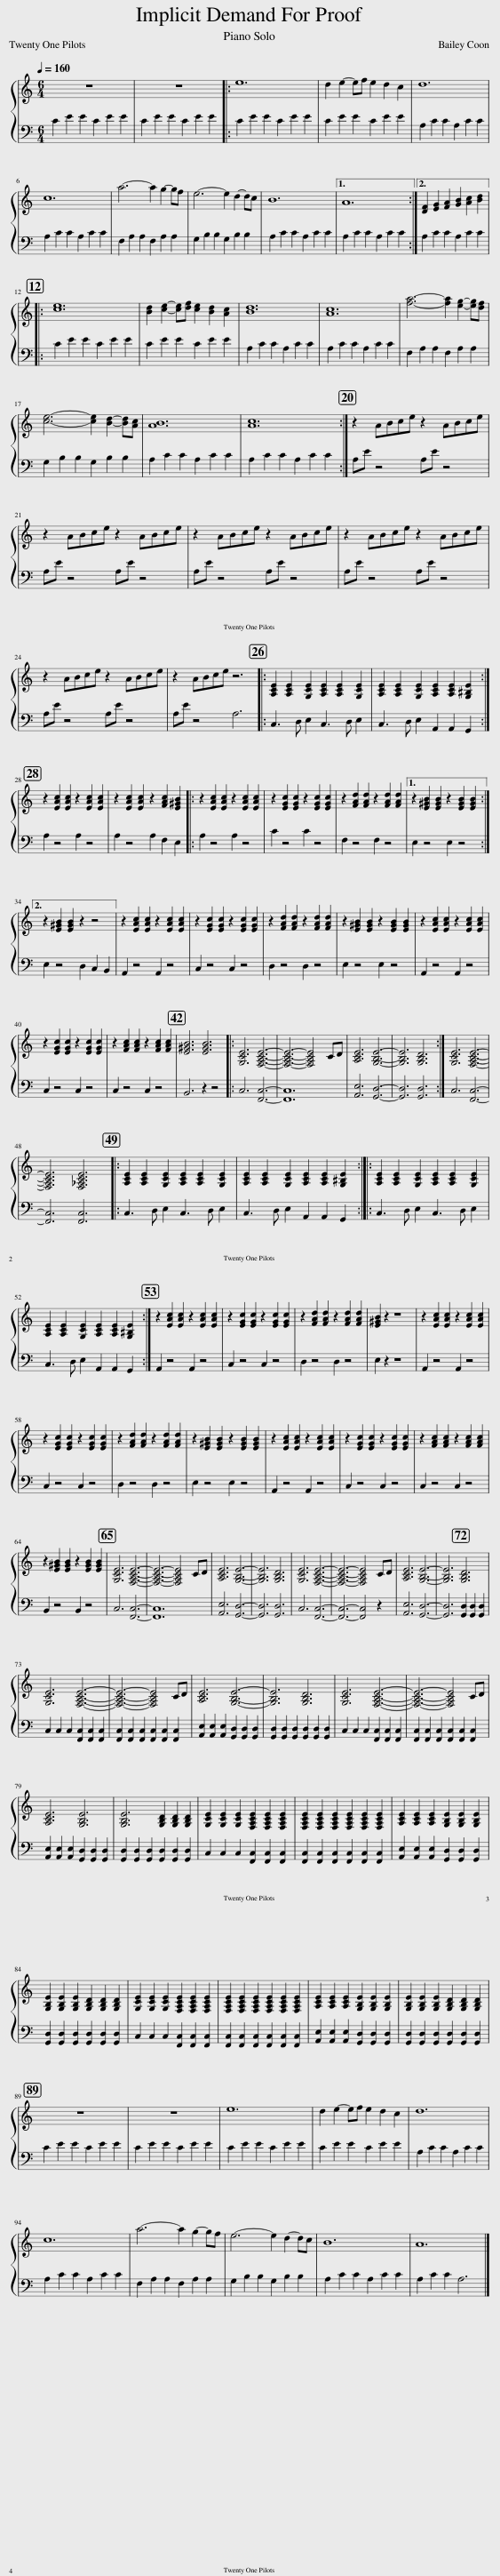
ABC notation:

X:1
%%score { 1 | 2 }
L:1/8
Q:1/4=160
M:6/4
I:linebreak $
K:C
V:1 treble
V:2 bass
V:1
 z12 | z12 |: e12 | d2 e2- ef e2 d2 c2 | d12 |$ %5
 c12 | a6- a2 g2- gf | e6- e2 d2- dc | B12 |1 A12 :|2 %10
 [DF]2 [EG]2 [FA]2 [GB]2 [Ac]2 [Bd]2 |:$ [ce]12 | [Bd]2 [ce]2- [ce][df] [ce]2 [Bd]2 [Ac]2 | [Bd]12 | [Ac]12 | %15
 [fa]6- [fa]2 [eg]2- [eg][df] |$ [ce]6- [ce]2 [Bd]2- [Bd][Ac] | [AB]12 | [Ac]12 :| z2 ABce z2 ABce |$ %20
 z2 ABce z2 ABce | z2 ABce z2 ABce | z2 ABce z2 ABce |$ z2 ABce z2 ABce | z2 ABce z6 |: %25
 [A,CE]2 [A,CE]2 [G,CE]2 [A,CE]2 [A,CE]2 [G,CE]2 | [A,CE]2 [A,CE]2 [G,CE]2 [A,CE]2 [A,CE]2 [G,^B,E]2 :|$ z2 [EAc]2 [EAc]2 z2 [EAc]2 [EAc]2 | z2 [EAc]2 [EAc]2 z2 [FAc]2 [E^GB]2 |: z2 [EAc]2 [EAc]2 z2 [EAc]2 [EAc]2 | %30
 z2 [EGc]2 [EGc]2 z2 [EGc]2 [EGc]2 | z2 [FAd]2 [FAd]2 z2 [FAd]2 [FAd]2 |1 z2 [E^GB]2 [EGB]2 z2 [EGB]2 [EGB]2 :|2$ z2 [E^GB]2 [EGB]2 z2 z4 || z2 [EAc]2 [EAc]2 z2 [EAc]2 [EAc]2 | %35
 z2 [EGc]2 [EGc]2 z2 [EGc]2 [EGc]2 | z2 [FAd]2 [FAd]2 z2 [FAd]2 [FAd]2 | z2 [E^GB]2 [EGB]2 z2 [EGB]2 [EGB]2 | z2 [EAc]2 [EAc]2 z2 [EAc]2 [EAc]2 |$ z2 [EGc]2 [EGc]2 z2 [EGc]2 [EGc]2 | %40
 z2 [FAc]2 [FAc]2 z2 [FAc]2 [FAc]2 | [E^GB]6 [EGB]6 |: [G,CE]6 [F,A,CE]6- | [F,A,CE]6- [F,A,CE]4 CD | [A,CE]6 [G,B,E]6- | %45
 [G,B,E]6 [G,B,D]6 :| [G,CE]6 [F,A,CE]6- |$ [F,A,CE]6 [F,_A,CE]6 |: [A,CE]2 [A,CE]2 [G,CE]2 [A,CE]2 [A,CE]2 [G,CE]2 | [A,CE]2 [A,CE]2 [G,CE]2 [A,CE]2 [A,CE]2 [G,^B,E]2 :: %50
 [A,CE]2 [A,CE]2 [G,CE]2 [A,CE]2 [A,CE]2 [G,CE]2 |$ [A,CE]2 [A,CE]2 [G,CE]2 [A,CE]2 [A,CE]2 [G,^B,E]2 :| z2 [EAc]2 [EAc]2 z2 [EAc]2 [EAc]2 | z2 [EGc]2 [EGc]2 z2 [EGc]2 [EGc]2 | z2 [FAd]2 [FAd]2 z2 [FAd]2 [FAd]2 | %55
 [E^GB]2 z2 z8 | z2 [EAc]2 [EAc]2 z2 [EAc]2 [EAc]2 |$ z2 [EGc]2 [EGc]2 z2 [EGc]2 [EGc]2 | z2 [FAd]2 [FAd]2 z2 [FAd]2 [FAd]2 | z2 [E^GB]2 [EGB]2 z2 [EGB]2 [EGB]2 | %60
 z2 [EAc]2 [EAc]2 z2 [EAc]2 [EAc]2 | z2 [EGc]2 [EGc]2 z2 [EGc]2 [EGc]2 | z2 [FAc]2 [FAc]2 z2 [FAc]2 [FAc]2 |$ z2 [E^GB]2 [EGB]2 z2 [EGB]2 [EGB]2 | [G,CE]6 [F,A,CE]6- | %65
 [F,A,CE]6- [F,A,CE]4 CD | [A,CE]6 [G,B,E]6- | [G,B,E]6 [G,B,D]6 | [G,CE]6 [F,A,CE]6- | [F,A,CE]6- [F,A,CE]4 CD | %70
 [A,CE]6 [G,B,E]6- | [G,B,E]6 [G,B,D]6 |$ [G,CE]6 [F,A,CE]6- | [F,A,CE]6- [F,A,CE]4 CD | [A,CE]6 [G,B,E]6- | %75
 [G,B,E]6 [G,B,D]6 | [G,CE]6 [F,A,CE]6- | [F,A,CE]6- [F,A,CE]4 CD |$ [A,CE]6 [G,B,E]6 | [G,B,E]6 [G,B,D]2 [G,B,D]2 [G,B,D]2 | %80
 [G,CE]2 [G,CE]2 [G,CE]2 [F,A,CE]2 [F,A,CE]2 [F,A,CE]2 | [F,A,CE]2 [F,A,CE]2 [F,A,CE]2 [F,A,CE]2 [F,A,CE]2 [F,A,CE]2 | [A,CE]2 [A,CE]2 [A,CE]2 [G,B,E]2 [G,B,E]2 [G,B,E]2 |$ [G,B,E]2 [G,B,E]2 [G,B,E]2 [G,B,D]2 [G,B,D]2 [G,B,D]2 | [G,CE]2 [G,CE]2 [G,CE]2 [F,A,CE]2 [F,A,CE]2 [F,A,CE]2 | %85
 [F,A,CE]2 [F,A,CE]2 [F,A,CE]2 [F,A,CE]2 [F,A,CE]2 [F,A,CE]2 | [A,CE]2 [A,CE]2 [A,CE]2 [G,B,E]2 [G,B,E]2 [G,B,E]2 | [G,B,E]2 [G,B,E]2 [G,B,E]2 [G,B,D]2 [G,B,D]2 [G,B,D]2 |$ z12 | z12 | %90
 e12 | d2 e2- ef e2 d2 c2 | d12 |$ c12 | a6- a2 g2- gf | %95
 e6- e2 d2- dc | B12 | A12 |] %98
V:2
 C2 E2 E2 C2 E2 E2 | C2 E2 E2 C2 E2 E2 |: C2 E2 E2 C2 E2 E2 | C2 E2 E2 C2 E2 E2 | A,2 C2 C2 A,2 C2 C2 |$ %5
 A,2 C2 C2 A,2 C2 C2 | F,2 A,2 A,2 F,2 A,2 A,2 | G,2 B,2 B,2 G,2 B,2 B,2 | A,2 C2 C2 A,2 C2 C2 |1 A,2 C2 C2 A,2 C2 C2 :|2 %10
 A,2 C2 C2 A,2 C2 C2 |:$ C2 E2 E2 C2 E2 E2 | C2 E2 E2 C2 E2 E2 | A,2 C2 C2 A,2 C2 C2 | A,2 C2 C2 A,2 C2 C2 | %15
 F,2 A,2 A,2 F,2 A,2 A,2 |$ G,2 B,2 B,2 G,2 B,2 B,2 | A,2 C2 C2 A,2 C2 C2 | A,2 C2 C2 A,2 C2 C2 :| A,E z4 A,E z4 |$ %20
 A,E z4 A,E z4 | A,E z4 A,E z4 | A,E z4 A,E z4 |$ A,E z4 A,E z4 | A,E z4 A,6 |: %25
 C,3 D, E,2 C,3 D, E,2 | C,3 D, E,2 A,,2 A,,2 G,,2 :|$ A,2 z4 A,2 z4 | A,2 z4 A,2 F,2 E,2 |: A,2 z4 A,2 z4 | %30
 C2 z4 C2 z4 | F,2 z4 F,2 z4 |1 E,2 z4 E,2 z4 :|2$ E,2 z4 D,2 C,2 B,,2 || A,,2 z4 A,,2 z4 | %35
 C,2 z4 C,2 z4 | D,2 z4 D,2 z4 | E,2 z4 E,2 z4 | A,,2 z4 A,,2 z4 |$ C,2 z4 C,2 z4 | %40
 C,2 z4 C,2 z4 | B,,6 z2 z4 |: C,6 [F,,C,]6- | [F,,C,]12 | [A,,E,]6 [G,,D,]6- | %45
 [G,,D,]6 [G,,D,]6 :| C,6 [F,,C,]6- |$ [F,,C,]6 [F,,C,]6 |: C,3 D, E,2 C,3 D, E,2 | C,3 D, E,2 A,,2 A,,2 G,,2 :: %50
 C,3 D, E,2 C,3 D, E,2 |$ C,3 D, E,2 A,,2 A,,2 G,,2 :| A,,2 z4 A,,2 z4 | C,2 z4 C,2 z4 | D,2 z4 D,2 z4 | %55
 E,2 z2 z8 | A,,2 z4 A,,2 z4 |$ C,2 z4 C,2 z4 | D,2 z4 D,2 z4 | E,2 z4 E,2 z4 | %60
 A,,2 z4 A,,2 z4 | C,2 z4 C,2 z4 | C,2 z4 C,2 z4 |$ B,,2 z4 B,,2 z4 | C,6 [F,,C,]6- | %65
 [F,,C,]12 | [A,,E,]6 [G,,D,]6- | [G,,D,]6 [G,,D,]6 | C,6 [F,,C,]6- | [F,,C,]6- [F,,C,]4 z2 | %70
 [A,,E,]6 [G,,D,]6- | [G,,D,]6 [G,,D,]2 [G,,D,]2 [G,,D,]2 |$ C,2 C,2 C,2 [F,,C,]2 [F,,C,]2 [F,,C,]2 | [F,,C,]2 [F,,C,]2 [F,,C,]2 [F,,C,]2 [F,,C,]2 [F,,C,]2 | [A,,E,]2 [A,,E,]2 [A,,E,]2 [G,,D,]2 [G,,D,]2 [G,,D,]2 | %75
 [G,,D,]2 [G,,D,]2 [G,,D,]2 [G,,D,]2 [G,,D,]2 [G,,D,]2 | C,2 C,2 C,2 [F,,C,]2 [F,,C,]2 [F,,C,]2 | [F,,C,]2 [F,,C,]2 [F,,C,]2 [F,,C,]2 [F,,C,]2 [F,,C,]2 |$ [A,,E,]2 [A,,E,]2 [A,,E,]2 [G,,D,]2 [G,,D,]2 [G,,D,]2 | [G,,D,]2 [G,,D,]2 [G,,D,]2 [G,,D,]2 [G,,D,]2 [G,,D,]2 | %80
 C,2 C,2 C,2 [F,,C,]2 [F,,C,]2 [F,,C,]2 | [F,,C,]2 [F,,C,]2 [F,,C,]2 [F,,C,]2 [F,,C,]2 [F,,C,]2 | [A,,E,]2 [A,,E,]2 [A,,E,]2 [G,,D,]2 [G,,D,]2 [G,,D,]2 |$ [G,,D,]2 [G,,D,]2 [G,,D,]2 [G,,D,]2 [G,,D,]2 [G,,D,]2 | C,2 C,2 C,2 [F,,C,]2 [F,,C,]2 [F,,C,]2 | %85
 [F,,C,]2 [F,,C,]2 [F,,C,]2 [F,,C,]2 [F,,C,]2 [F,,C,]2 | [A,,E,]2 [A,,E,]2 [A,,E,]2 [G,,D,]2 [G,,D,]2 [G,,D,]2 | [G,,D,]2 [G,,D,]2 [G,,D,]2 [G,,D,]2 [G,,D,]2 [G,,D,]2 |$ C2 E2 E2 C2 E2 E2 | C2 E2 E2 C2 E2 E2 | %90
 C2 E2 E2 C2 E2 E2 | C2 E2 E2 C2 E2 E2 | A,2 C2 C2 A,2 C2 C2 |$ A,2 C2 C2 A,2 C2 C2 | F,2 A,2 A,2 F,2 A,2 A,2 | %95
 G,2 B,2 B,2 G,2 B,2 B,2 | A,2 C2 C2 A,2 C2 C2 | A,2 C2 C2 A,6 |] %98
